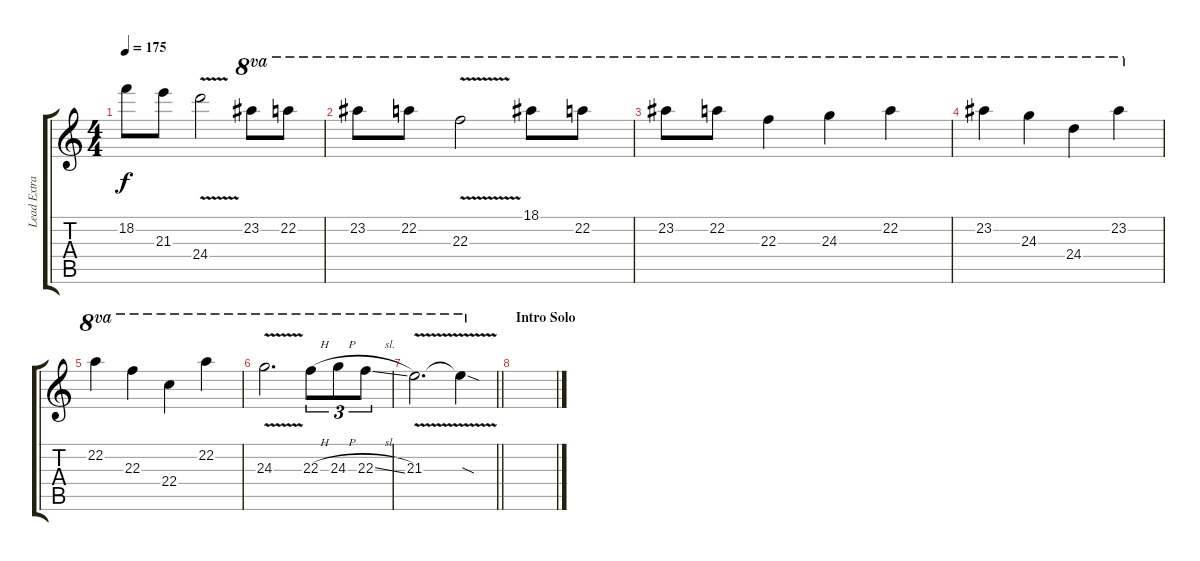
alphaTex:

\track ("Lead Extra" "Lead Extra") {instrument distortionguitar}
\staff {score tabs}
\tuning (E4 B3 G3 D3 A2 D2) {hide}
\ts (4 4)
\tempo 175
\clef g2
\ks c
18.2.8{dy f} 21.3.8 24.4{v}.2 23.2.8{ot 8va} 22.2.8{ot 8va} |
23.2.8{ot 8va} 22.2.8{ot 8va} 22.3{v}.2{ot 8va} 18.1.8{ot 8va} 22.2.8{ot 8va} |
23.2.8{ot 8va} 22.2.8{ot 8va} 22.3.4{ot 8va} 24.3.4{ot 8va} 22.2.4{ot 8va} |
23.2.4{ot 8va} 24.3.4{ot 8va} 24.4.4{ot 8va} 23.2.4{ot 8va} |
22.2.4{ot 8va} 22.3.4{ot 8va} 22.4.4{ot 8va} 22.2.4{ot 8va} |
24.3{v}.2{d ot 8va} 22.3{h}.8{tu (3 2) ot 8va} 24.3{h}.8{tu (3 2) ot 8va} 22.3{sl}.8{tu (3 2) ot 8va} |
\barLineRight lightlight
21.3{v}.2{d ot 8va} 21.3{sod t}.4{ot 8va} |
\section ("" "Intro Solo")
